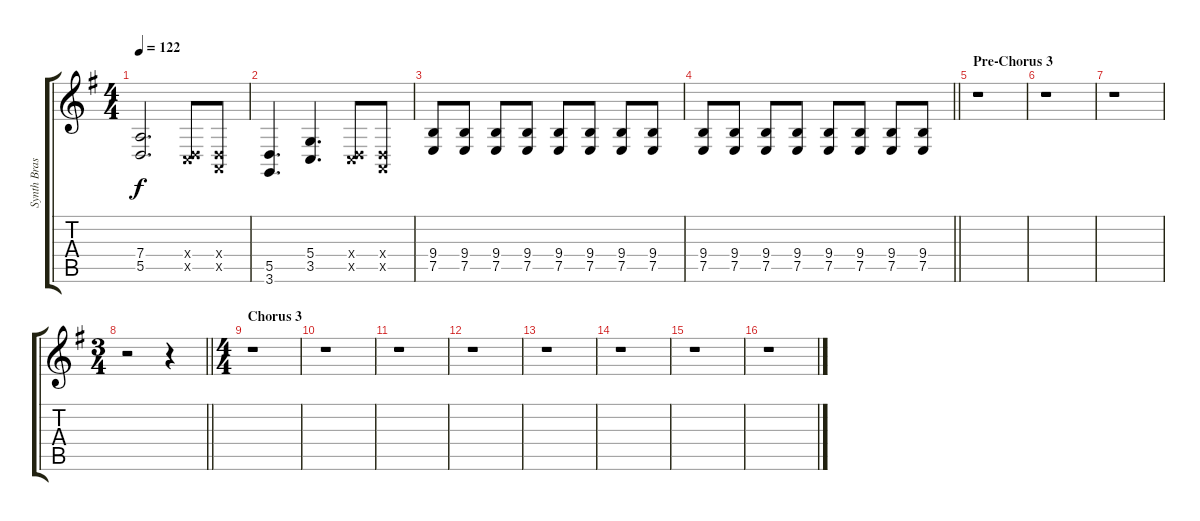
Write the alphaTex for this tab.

\track ("Synth Brass (David Bryan)" "Synth Bras") {instrument synthbrass1}
\staff {score tabs}
\tuning (E4 B3 G3 D3 A2 E2) {hide}
\ts (4 4)
\tempo 122
\clef g2
\ks eminor
(7.4 5.5).2{d dy f} (0.4{x} 3.5{x}).8 (0.4{x} 0.5{x}).8 |
(5.5 3.6).4{d} (5.4 3.5).4{d} (0.4{x} 3.5{x}).8 (0.4{x} 0.5{x}).8 |
(9.4 7.5).8 (9.4 7.5).8 (9.4 7.5).8 (9.4 7.5).8 (9.4 7.5).8 (9.4 7.5).8 (9.4 7.5).8 (9.4 7.5).8 |
\barLineRight lightlight
(9.4 7.5).8 (9.4 7.5).8 (9.4 7.5).8 (9.4 7.5).8 (9.4 7.5).8 (9.4 7.5).8 (9.4 7.5).8 (9.4 7.5).8 |
\section ("" "Pre-Chorus 3")
r.1 |
r.1 |
r.1 |
\ts (3 4)
\barLineRight lightlight
r.2 r.4 |
\ts (4 4)
\section ("" "Chorus 3")
r.1 |
r.1 |
r.1 |
r.1 |
r.1 |
r.1 |
r.1 |
r.1
